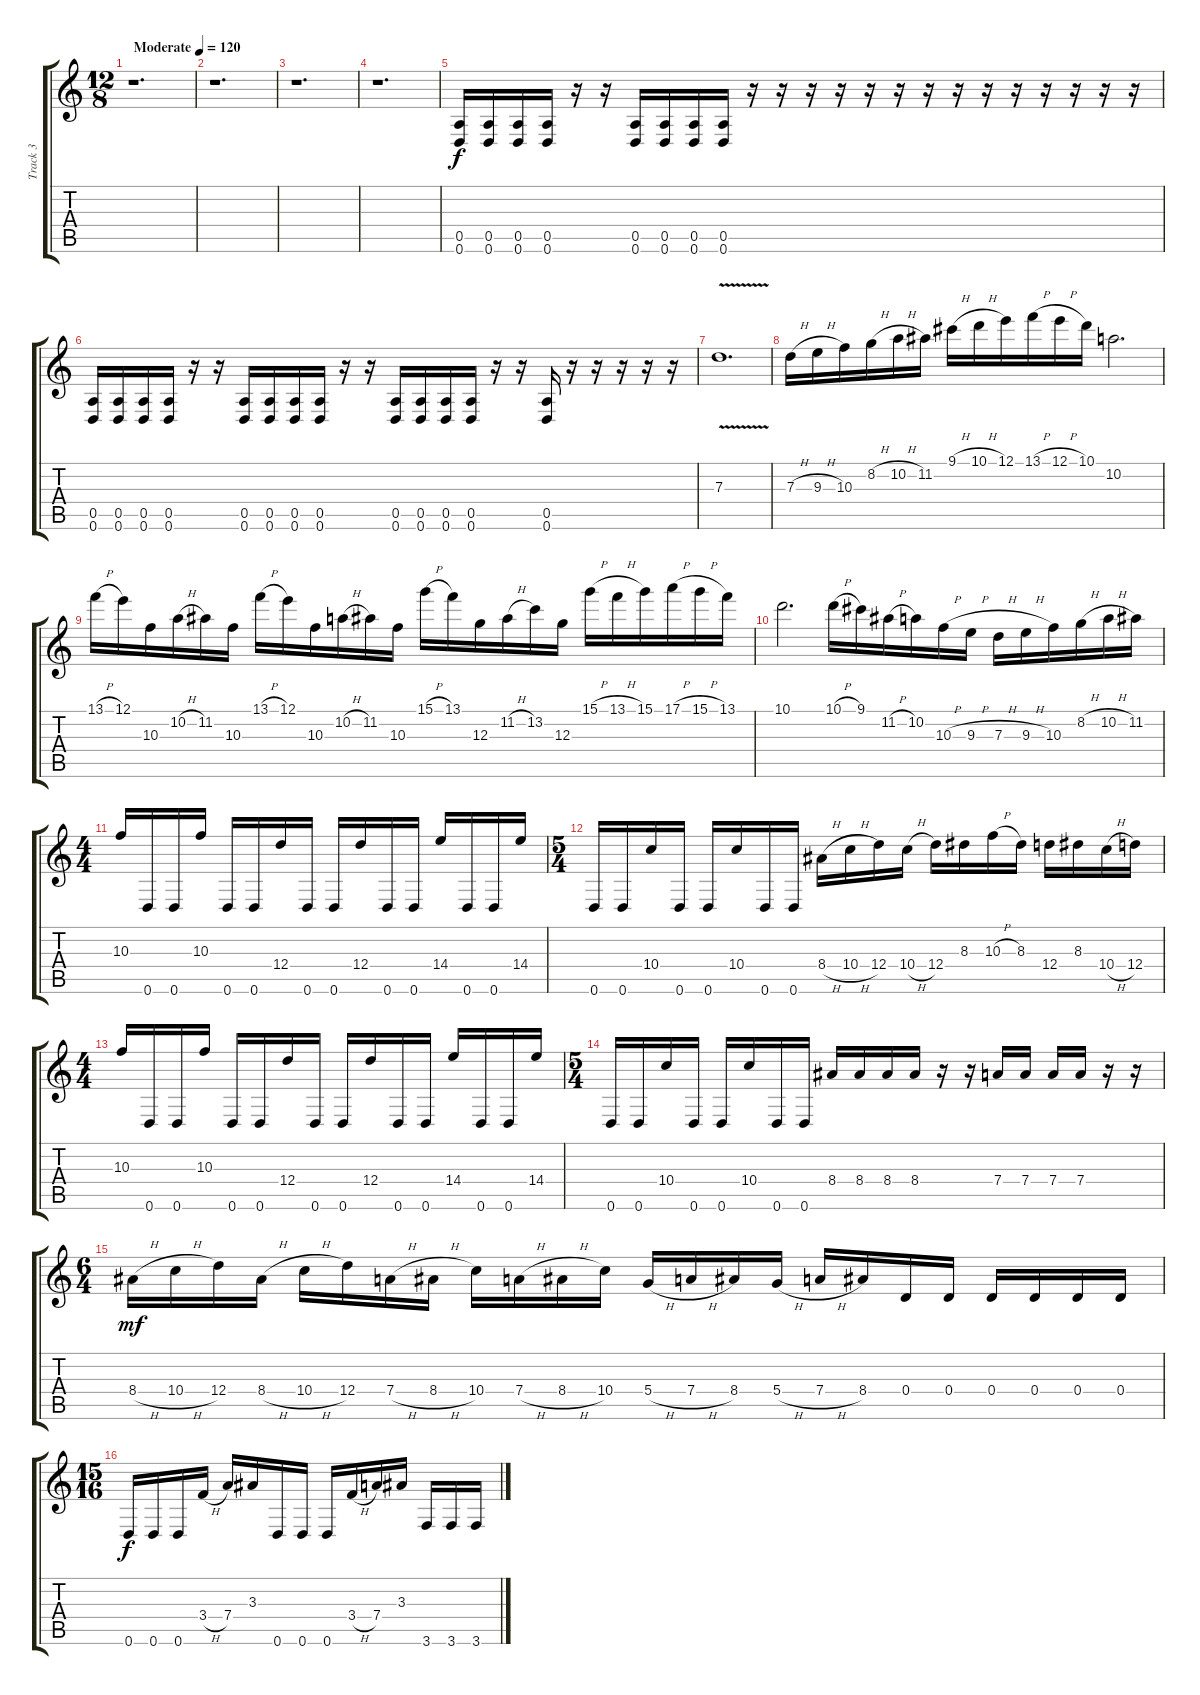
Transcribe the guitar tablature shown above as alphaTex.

\track ("Track 3" "Track 3") {instrument distortionguitar}
\staff {score tabs}
\tuning (E4 B3 G3 D3 A2 D2) {hide}
\ts (12 8)
\tempo (120 "Moderate")
\clef g2
\ks c
r.1{d dy f instrument distortionguitar} |
r.1{d} |
r.1{d} |
r.1{d} |
(0.5 0.6).16 (0.5 0.6).16 (0.5 0.6).16 (0.5 0.6).16 r.16 r.16 (0.5 0.6).16 (0.5 0.6).16 (0.5 0.6).16 (0.5 0.6).16 r.16 r.16 r.16 r.16 r.16 r.16 r.16 r.16 r.16 r.16 r.16 r.16 r.16 r.16 |
(0.5 0.6).16 (0.5 0.6).16 (0.5 0.6).16 (0.5 0.6).16 r.16 r.16 (0.5 0.6).16 (0.5 0.6).16 (0.5 0.6).16 (0.5 0.6).16 r.16 r.16 (0.5 0.6).16 (0.5 0.6).16 (0.5 0.6).16 (0.5 0.6).16 r.16 r.16 (0.5 0.6).16 r.16 r.16 r.16 r.16 r.16 |
7.3{v}.1{d} |
7.3{h}.16 9.3{h}.16 10.3.16 8.2{h}.16 10.2{h}.16 11.2.16 9.1{h}.16 10.1{h}.16 12.1.16 13.1{h}.16 12.1{h}.16 10.1.16 10.2.2{d} |
13.1{h}.16 12.1.16 10.3.16 10.2{h}.16 11.2.16 10.3.16 13.1{h}.16 12.1.16 10.3.16 10.2{h}.16 11.2.16 10.3.16 15.1{h}.16 13.1.16 12.3.16 11.2{h}.16 13.2.16 12.3.16 15.1{h}.16 13.1{h}.16 15.1.16 17.1{h}.16 15.1{h}.16 13.1.16 |
10.1.2{d} 10.1{h}.16 9.1.16 11.2{h}.16 10.2.16 10.3{h}.16 9.3{h}.16 7.3{h}.16 9.3{h}.16 10.3.16 8.2{h}.16 10.2{h}.16 11.2.16 |
\ts (4 4)
10.3.16 0.6.16 0.6.16 10.3.16 0.6.16 0.6.16 12.4.16 0.6.16 0.6.16 12.4.16 0.6.16 0.6.16 14.4.16 0.6.16 0.6.16 14.4.16 |
\ts (5 4)
0.6.16 0.6.16 10.4.16 0.6.16 0.6.16 10.4.16 0.6.16 0.6.16 8.4{h}.16 10.4{h}.16 12.4.16 10.4{h}.16 12.4.16 8.3.16 10.3{h}.16 8.3.16 12.4.16 8.3.16 10.4{h}.16 12.4.16 |
\ts (4 4)
10.3.16 0.6.16 0.6.16 10.3.16 0.6.16 0.6.16 12.4.16 0.6.16 0.6.16 12.4.16 0.6.16 0.6.16 14.4.16 0.6.16 0.6.16 14.4.16 |
\ts (5 4)
0.6.16 0.6.16 10.4.16 0.6.16 0.6.16 10.4.16 0.6.16 0.6.16 8.4.16 8.4.16 8.4.16 8.4.16 r.16 r.16 7.4.16 7.4.16 7.4.16 7.4.16 r.16 r.16 |
\ts (6 4)
8.4{h}.16{dy mf} 10.4{h}.16 12.4.16 8.4{h}.16 10.4{h}.16 12.4.16 7.4{h}.16 8.4{h}.16 10.4.16 7.4{h}.16 8.4{h}.16 10.4.16 5.4{h}.16 7.4{h}.16 8.4.16 5.4{h}.16 7.4{h}.16 8.4.16 0.4.16 0.4.16 0.4.16 0.4.16 0.4.16 0.4.16 |
\ts (15 16)
0.6.16{dy f} 0.6.16 0.6.16 3.4{h}.16 7.4.16 3.3.16 0.6.16 0.6.16 0.6.16 3.4{h}.16 7.4.16 3.3.16 3.6.16 3.6.16 3.6.16
